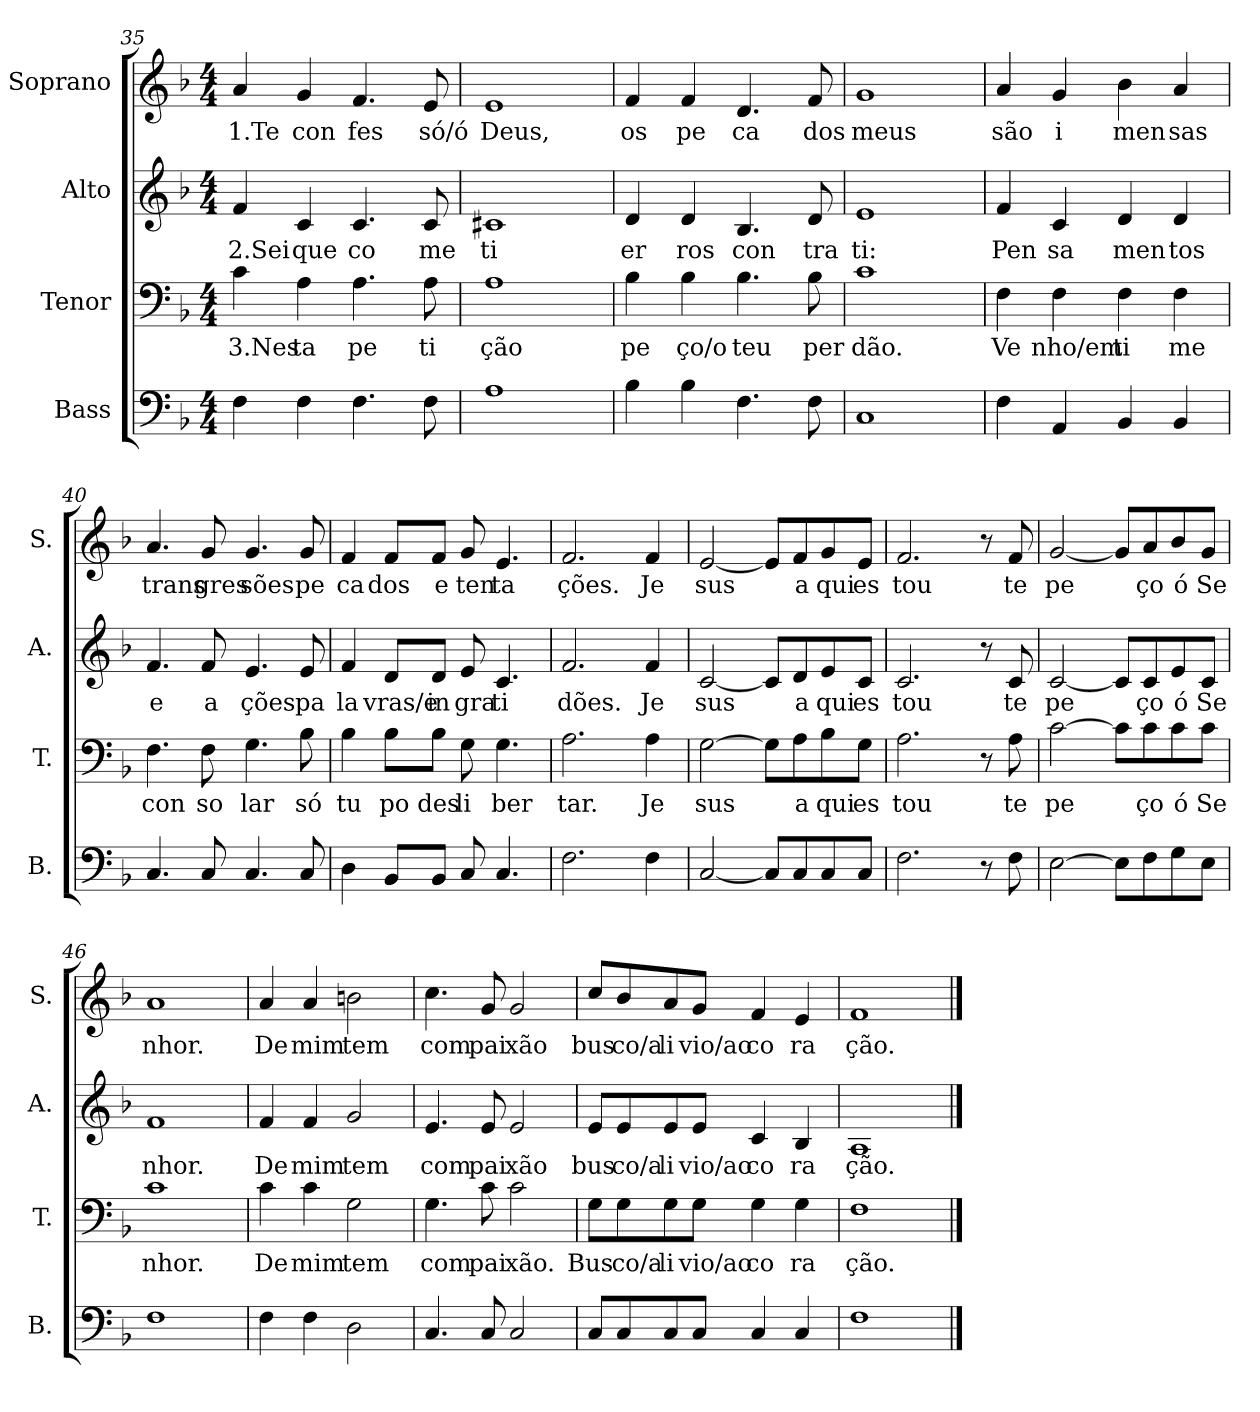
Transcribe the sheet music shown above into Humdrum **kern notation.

**kern	**kern	**text	**kern	**text	**kern	**text
*part4	*part3	*part3	*part2	*part2	*part1	*part1
*staff4	*staff3	*staff3	*staff2	*staff2	*staff1	*staff1
*I"Bass	*I"Tenor	*	*I"Alto	*	*I"Soprano	*
*I'B.	*I'T.	*	*I'A.	*	*I'S.	*
*clefF4	*clefF4	*	*clefG2	*	*clefG2	*
*k[b-]	*k[b-]	*	*k[b-]	*	*k[b-]	*
*M4/4	*M4/4	*	*M4/4	*	*M4/4	*
=35	=35	=35	=35	=35	=35	=35
!	!	!LO:LY:b	!	!LO:LY:b	!	!LO:LY:b
4F\	4c\	3.Nes	4f/	2.Sei	4a/	1.Te
!	!	!LO:LY:b	!	!LO:LY:b	!	!LO:LY:b
4F\	4A\	ta	4c/	que	4g/	con
!	!	!LO:LY:b	!	!LO:LY:b	!	!LO:LY:b
4.F\	4.A\	pe	4.c/	co	4.f/	fes
!	!	!LO:LY:b	!	!LO:LY:b	!	!LO:LY:b
8F\	8A\	ti	8c/	me	8e/	só/ó
=36	=36	=36	=36	=36	=36	=36
!	!	!LO:LY:b	!	!LO:LY:b	!	!LO:LY:b
1A	1A	ção	1c#X	ti	1e	Deus,
=37	=37	=37	=37	=37	=37	=37
!	!	!LO:LY:b	!	!LO:LY:b	!	!LO:LY:b
4B-\	4B-\	pe	4d/	er	4f/	os
!	!	!LO:LY:b	!	!LO:LY:b	!	!LO:LY:b
4B-\	4B-\	ço/o	4d/	ros	4f/	pe
!	!	!LO:LY:b	!	!LO:LY:b	!	!LO:LY:b
4.F\	4.B-\	teu	4.B-/	con	4.d/	ca
!	!	!LO:LY:b	!	!LO:LY:b	!	!LO:LY:b
8F\	8B-\	per	8d/	tra	8f/	dos
=38	=38	=38	=38	=38	=38	=38
!	!	!LO:LY:b	!	!LO:LY:b	!	!LO:LY:b
1C	1c	dão.	1e	ti:	1g	meus
!!LO:LB:g=z
=39	=39	=39	=39	=39	=39	=39
!	!	!LO:LY:b	!	!LO:LY:b	!	!LO:LY:b
4F\	4F\	Ve	4f/	Pen	4a/	são
!	!	!LO:LY:b	!	!LO:LY:b	!	!LO:LY:b
4AA/	4F\	nho/em	4c/	sa	4g/	i
!	!	!LO:LY:b	!	!LO:LY:b	!	!LO:LY:b
4BB-/	4F\	ti	4d/	men	4b-\	men
!	!	!LO:LY:b	!	!LO:LY:b	!	!LO:LY:b
4BB-/	4F\	me	4d/	tos	4a/	sas
=40	=40	=40	=40	=40	=40	=40
!	!	!LO:LY:b	!	!LO:LY:b	!	!LO:LY:b
4.C/	4.F\	con	4.f/	e	4.a/	trans
!	!	!LO:LY:b	!	!LO:LY:b	!	!LO:LY:b
8C/	8F\	so	8f/	a	8g/	gres
!	!	!LO:LY:b	!	!LO:LY:b	!	!LO:LY:b
4.C/	4.G\	lar	4.e/	ções	4.g/	sões
!	!	!LO:LY:b	!	!LO:LY:b	!	!LO:LY:b
8C/	8B-\	só	8e/	pa	8g/	pe
=41	=41	=41	=41	=41	=41	=41
!	!	!LO:LY:b	!	!LO:LY:b	!	!LO:LY:b
4D\	4B-\	tu	4f/	la	4f/	ca
!	!	!LO:LY:b	!	!LO:LY:b	!	!LO:LY:b
8BB-/L	8B-\L	po	8d/L	vras/e	8f/L	dos
!	!	!LO:LY:b	!	!LO:LY:b	!	!LO:LY:b
8BB-/J	8B-\J	des	8d/J	in	8f/J	e
!	!	!LO:LY:b	!	!LO:LY:b	!	!LO:LY:b
8C/	8G\	li	8e/	gra	8g/	ten
!	!	!LO:LY:b	!	!LO:LY:b	!	!LO:LY:b
4.C/	4.G\	ber	4.c/	ti	4.e/	ta
=42	=42	=42	=42	=42	=42	=42
!	!	!LO:LY:b	!	!LO:LY:b	!	!LO:LY:b
2.F\	2.A\	tar.	2.f/	dões.	2.f/	ções.
!	!	!LO:LY:b	!	!LO:LY:b	!	!LO:LY:b
4F\	4A\	Je	4f/	Je	4f/	Je
=43	=43	=43	=43	=43	=43	=43
!	!	!LO:LY:b	!	!LO:LY:b	!	!LO:LY:b
[2C/	[2G\	sus	[2c/	sus	[2e/	sus
8C/L]	8G\L]	.	8c/L]	.	8e/L]	.
!	!	!LO:LY:b	!	!LO:LY:b	!	!LO:LY:b
8C/	8A\	a	8d/	a	8f/	a
!	!	!LO:LY:b	!	!LO:LY:b	!	!LO:LY:b
8C/	8B-\	qui	8e/	qui	8g/	qui
!	!	!LO:LY:b	!	!LO:LY:b	!	!LO:LY:b
8C/J	8G\J	es	8c/J	es	8e/J	es
=44	=44	=44	=44	=44	=44	=44
!	!	!LO:LY:b	!	!LO:LY:b	!	!LO:LY:b
2.F\	2.A\	tou	2.c/	tou	2.f/	tou
8r	8r	.	8r	.	8r	.
!	!	!LO:LY:b	!	!LO:LY:b	!	!LO:LY:b
8F\	8A\	te	8c/	te	8f/	te
!!LO:LB:g=z
=45	=45	=45	=45	=45	=45	=45
!	!	!LO:LY:b	!	!LO:LY:b	!	!LO:LY:b
[2E\	[2c\	pe	[2c/	pe	[2g/	pe
8E\L]	8c\L]	.	8c/L]	.	8g/L]	.
!	!	!LO:LY:b	!	!LO:LY:b	!	!LO:LY:b
8F\	8c\	ço	8c/	ço	8a/	ço
!	!	!LO:LY:b	!	!LO:LY:b	!	!LO:LY:b
8G\	8c\	ó	8e/	ó	8b-/	ó
!	!	!LO:LY:b	!	!LO:LY:b	!	!LO:LY:b
8E\J	8c\J	Se	8c/J	Se	8g/J	Se
=46	=46	=46	=46	=46	=46	=46
!	!	!LO:LY:b	!	!LO:LY:b	!	!LO:LY:b
1F	1c	nhor.	1f	nhor.	1a	nhor.
=47	=47	=47	=47	=47	=47	=47
!	!	!LO:LY:b	!	!LO:LY:b	!	!LO:LY:b
4F\	4c\	De	4f/	De	4a/	De
!	!	!LO:LY:b	!	!LO:LY:b	!	!LO:LY:b
4F\	4c\	mim	4f/	mim	4a/	mim
!	!	!LO:LY:b	!	!LO:LY:b	!	!LO:LY:b
2D\	2G\	tem	2g/	tem	2bn\	tem
=48	=48	=48	=48	=48	=48	=48
!	!	!LO:LY:b	!	!LO:LY:b	!	!LO:LY:b
4.C/	4.G\	com	4.e/	com	4.cc\	com
!	!	!LO:LY:b	!	!LO:LY:b	!	!LO:LY:b
8C/	8c\	pai	8e/	pai	8g/	pai
!	!	!LO:LY:b	!	!LO:LY:b	!	!LO:LY:b
2C/	2c\	xão.	2e/	xão	2g/	xão
=49	=49	=49	=49	=49	=49	=49
!	!	!LO:LY:b	!	!LO:LY:b	!	!LO:LY:b
8C/L	8G\L	Bus	8e/L	bus	8cc/L	bus
!	!	!LO:LY:b	!	!LO:LY:b	!	!LO:LY:b
8C/	8G\	co/a	8e/	co/a	8b-/	co/a
!	!	!LO:LY:b	!	!LO:LY:b	!	!LO:LY:b
8C/	8G\	li	8e/	li	8a/	li
!	!	!LO:LY:b	!	!LO:LY:b	!	!LO:LY:b
8C/J	8G\J	vio/ao	8e/J	vio/ao	8g/J	vio/ao
!	!	!LO:LY:b	!	!LO:LY:b	!	!LO:LY:b
4C/	4G\	co	4c/	co	4f/	co
!	!	!LO:LY:b	!	!LO:LY:b	!	!LO:LY:b
4C/	4G\	ra	4B-/	ra	4e/	ra
=50	=50	=50	=50	=50	=50	=50
!	!	!LO:LY:b	!	!LO:LY:b	!	!LO:LY:b
1F	1F	ção.	1A	ção.	1f	ção.
==	==	==	==	==	==	==
*-	*-	*-	*-	*-	*-	*-
